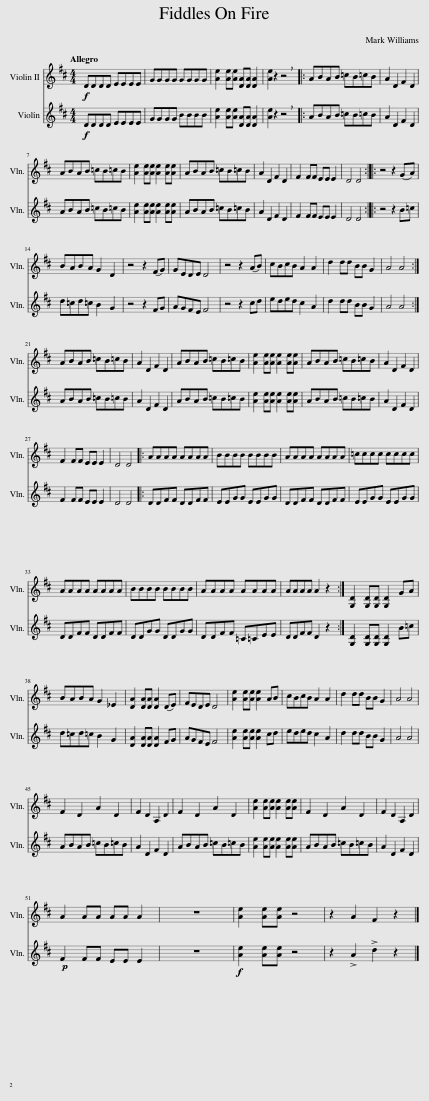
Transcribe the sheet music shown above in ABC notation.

X:1
%%score 1 2
L:1/8
Q:1/4=150
M:4/4
I:linebreak $
K:D
V:1 treble
V:2 treble
V:1
!f! DDDD EEEE | GGGG GGGG | [Ae]2 [Ae][Ae] [DA][DA] [DA]2 | [Ae]2 z2 !breath!z4 |: ABAB =cB=cB | %5
 A2 D2 F2 D2 |$ ABAB =cB=cB | [Ae]2 [Ae][Ae] [Ae]2 [Ae][Ae] | ABAB =cB=cB | A2 D2 F2 D2 | %10
 F2 FF EE E2 | D4 D4 :: z4 z2 (GA) |$ BABA G2 D2 | z4 z2 (FG) | %15
 GEDE D4 | z4 z2 (AB) | cBcB A2 A2 | d2 dd BB G2 | A4 A4 :|$ %20
 ABAB =cB=cB | A2 D2 F2 D2 | ABAB =cB=cB | [Ae]2 [Ae][Ae] [Ae]2 [Ae][Ae] | ABAB =cB=cB | %25
 A2 D2 F2 D2 |$ F2 FF EE E2 | D4 D4 |: AAAA AAAA | BBBB BBBB | %30
 AAAA AAAA | =cccc cccc |$ AAAA AAAA | BBBB BBBB | AAAA AAAA | %35
 AAAA A2 z2 :| [G,D]2 [G,D][G,D] [G,D]2 GA |$ BABA G2 _E2 | [DA]2 [DA][DA] [DA]2 (DE) | FEDE D4 | %40
 [Ae]2 [Ae][Ae] [Ae]2 AB | cBcB A2 A2 | d2 dd BB G2 | A4 A4 |$ F2 D2 A2 D2 | %45
 F2 D2 A,2 D2 | F2 D2 A2 D2 | [Ae]2 [Ae][Ae] [Ae]2 [Ae][Ae] | F2 D2 A2 D2 | F2 D2 A,2 D2 |$ %50
 A2 AA AA A2 | z8 | [Ae]2 [Ae][Ae] z4 | z2 A2 F2 z2 |] %54
V:2
!f! DDDD EEEE | GGGG BBBB | [Ae]2 [Ae][Ae] [DA][DA] [DA]2 | [Ae]2 z2 !breath!z4 |: ABAB =cB=cB | %5
 A2 D2 F2 D2 |$ ABAB =cB=cB | [Ae]2 [Ae][Ae] [Ae]2 [Ae][Ae] | ABAB =cB=cB | A2 D2 F2 D2 | %10
 F2 FF EE E2 | D4 D4 :: z4 z2 B=c |$ d=cd=c B2 G2 | z4 z2 FG | %15
 AGFE F4 | z4 z2 cd | eded c2 A2 | d2 dd BB G2 | A4 A4 :|$ %20
 ABAB =cB=cB | A2 D2 F2 D2 | ABAB =cB=cB | [Ae]2 [Ae][Ae] [Ae]2 [Ae][Ae] | ABAB =cB=cB | %25
 A2 D2 F2 D2 |$ F2 FF EE E2 | D4 D4 |: DDFF DDFF | EEGG EEGG | %30
 DDFF DDFF | EEGG EEGG |$ DDFF DDFF | DDGG DDGG | DDFF =C=CEE | %35
 DDFF D2 z2 :| [G,D]2 [G,D][G,D] [G,D]2 B=c |$ d=cd=c B2 G2 | [DA]2 [DA][DA] [DA]2 FG | AGFE F4 | %40
 [Ae]2 [Ae][Ae] [Ae]2 cd | eded c2 A2 | d2 dd BB G2 | A4 A4 |$ ABAB =cB=cB | %45
 A2 D2 F2 D2 | ABAB =cB=cB | [Ae]2 [Ae][Ae] [Ae]2 [Ae][Ae] | ABAB =cB=cB | A2 D2 F2 D2 |$ %50
!p! F2 FF EE E2 | z8 |!f! [Ae]2 [Ae][Ae] z4 | z2 !>!A2 !>!d2 z2 |] %54
